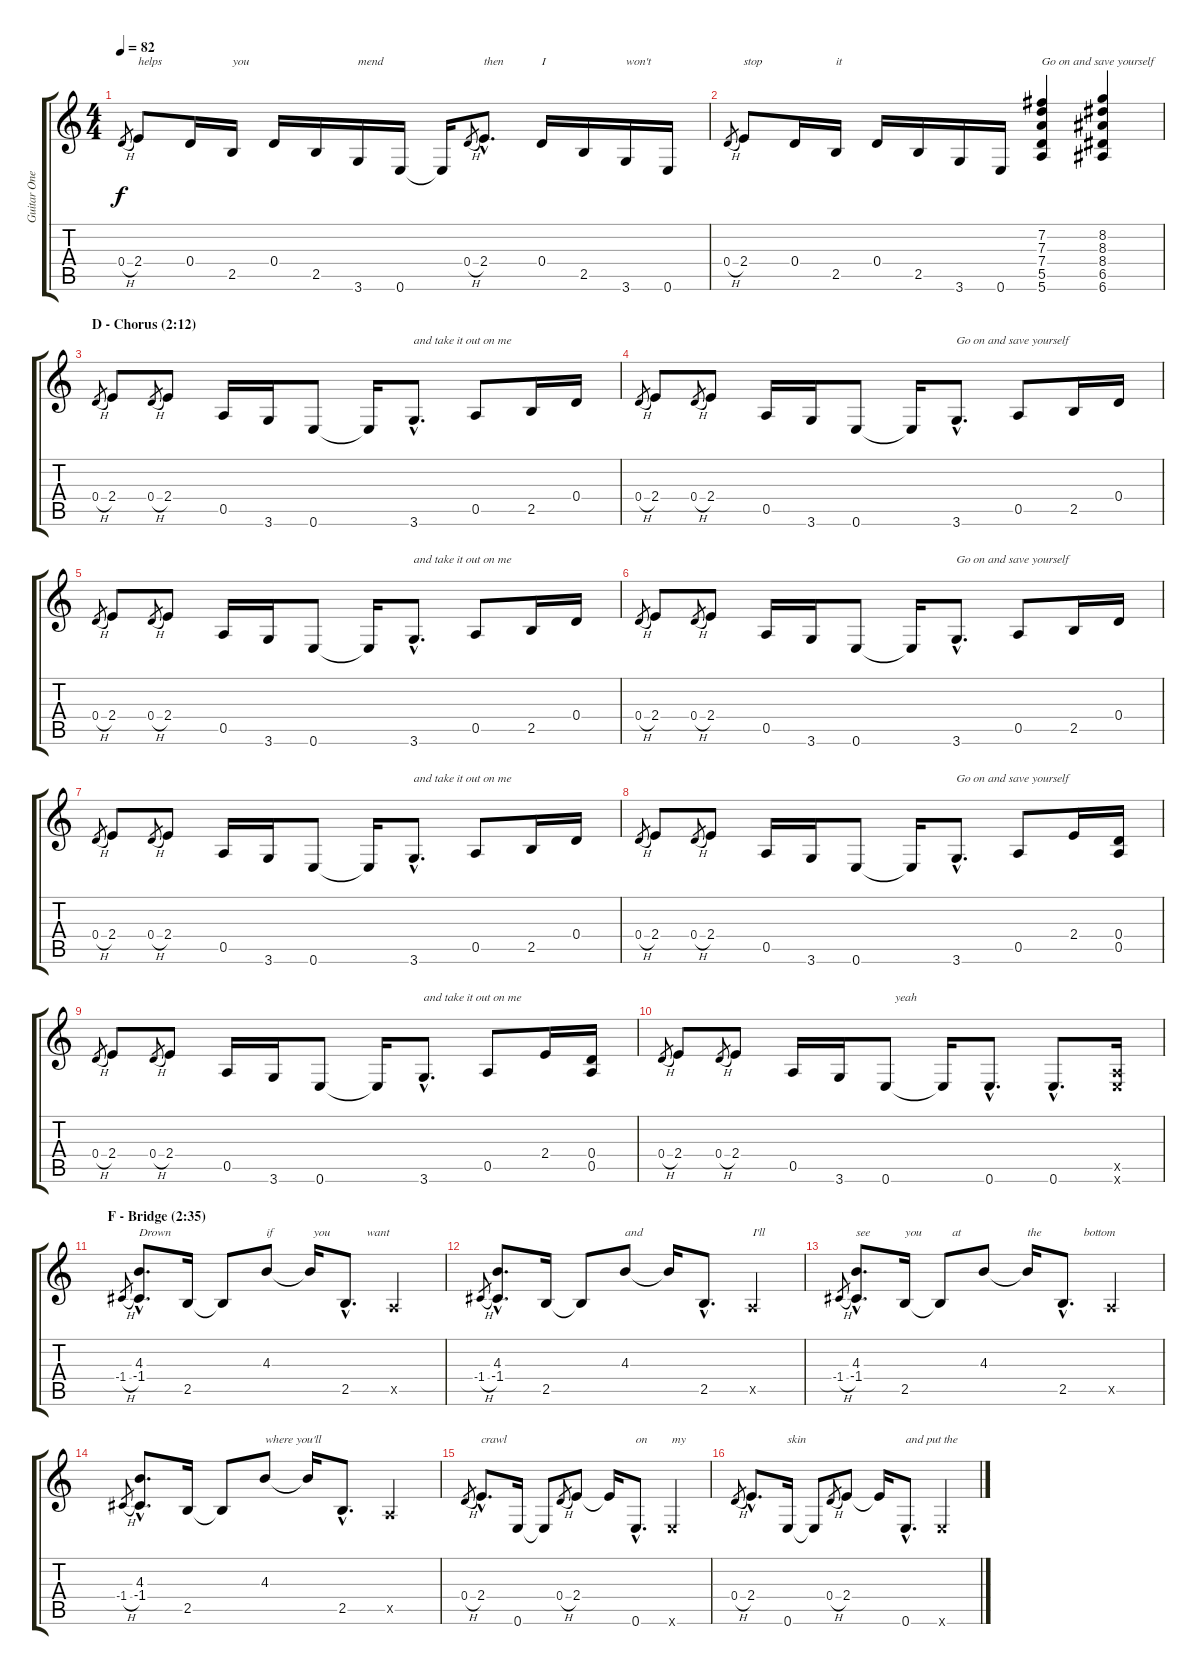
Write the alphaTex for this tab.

\track ("Guitar One" "Guitar One") {instrument distortionguitar}
\staff {score tabs}
\tuning (E4 B3 G3 D3 A2 E2) {hide}
\ts (4 4)
\tempo 82
\clef g2
\ks c
0.4{h}.8{gr dy f} 2.4.8{txt "helps"} 0.4.16 2.5.16{txt "you"} 0.4.16 2.5.16 3.6.16{txt "mend"} 0.6.16 0.6{t}.16 0.4{h}.8{gr} 2.4{hac}.8{d txt "then"} 0.4.16{txt "I"} 2.5.16 3.6.16{txt "won't"} 0.6.16 |
0.4{h}.8{gr} 2.4.8{txt "stop"} 0.4.16 2.5.16{txt "it"} 0.4.16 2.5.16 3.6.16 0.6.16 (7.2 7.3 7.4 5.5 5.6).4{txt "Go on and save yourself"} (8.2 8.3 8.4 6.5 6.6).4 |
\section ("" "D - Chorus (2:12)")
0.4{h}.8{gr} 2.4.8 0.4{h}.8{gr} 2.4.8 0.5.16 3.6.16 0.6.8 0.6{t}.16 3.6{hac}.8{d txt "and take it out on me"} 0.5.8 2.5.16 0.4.16 |
0.4{h}.8{gr} 2.4.8 0.4{h}.8{gr} 2.4.8 0.5.16 3.6.16 0.6.8 0.6{t}.16 3.6{hac}.8{d txt "Go on and save yourself"} 0.5.8 2.5.16 0.4.16 |
0.4{h}.8{gr} 2.4.8 0.4{h}.8{gr} 2.4.8 0.5.16 3.6.16 0.6.8 0.6{t}.16 3.6{hac}.8{d txt "and take it out on me"} 0.5.8 2.5.16 0.4.16 |
0.4{h}.8{gr} 2.4.8 0.4{h}.8{gr} 2.4.8 0.5.16 3.6.16 0.6.8 0.6{t}.16 3.6{hac}.8{d txt "Go on and save yourself"} 0.5.8 2.5.16 0.4.16 |
0.4{h}.8{gr} 2.4.8 0.4{h}.8{gr} 2.4.8 0.5.16 3.6.16 0.6.8 0.6{t}.16 3.6{hac}.8{d txt "and take it out on me"} 0.5.8 2.5.16 0.4.16 |
0.4{h}.8{gr} 2.4.8 0.4{h}.8{gr} 2.4.8 0.5.16 3.6.16 0.6.8 0.6{t}.16 3.6{hac}.8{d txt "Go on and save yourself"} 0.5.8 2.4.16 (0.4 0.5).16 |
0.4{h}.8{gr} 2.4.8 0.4{h}.8{gr} 2.4.8 0.5.16 3.6.16 0.6.8 0.6{t}.16 3.6{hac}.8{d txt "and take it out on me"} 0.5.8 2.4.16 (0.4 0.5).16 |
0.4{h}.8{gr} 2.4.8 0.4{h}.8{gr} 2.4.8 0.5.16 3.6.16 0.6.8{txt "   yeah"} 0.6{t}.16 0.6{hac}.8{d} 0.6{hac}.8{d} (0.5{x} 0.6{x}).16 |
\section ("" "F - Bridge (2:35)")
-1.4{h}.8{gr} (4.3{hac} -1.4{hac}).8{d txt "Drown"} 2.5.16 2.5{t}.8 4.3.8{txt "if"} 4.3{t}.16{txt " you"} 2.5{hac}.8{d txt "       want"} 0.5{x}.4 |
-1.4{h}.8{gr} (4.3{hac} -1.4{hac}).8{d} 2.5.16 2.5{t}.8 4.3.8{txt "and"} 4.3{t}.16 2.5{hac}.8{d} 0.5{x}.4{txt "I'll"} |
-1.4{h}.8{gr} (4.3{hac} -1.4{hac}).8{d txt "see"} 2.5.16{txt "you"} 2.5{t}.8{txt "    at"} 4.3.8 4.3{t}.16{txt "the"} 2.5{hac}.8{d txt "       bottom"} 0.5{x}.4 |
-1.4{h}.8{gr} (4.3{hac} -1.4{hac}).8{d} 2.5.16 2.5{t}.8 4.3.8{txt "where you'll"} 4.3{t}.16 2.5{hac}.8{d} 0.5{x}.4 |
0.4{h}.8{gr} 2.4{hac}.8{d txt "crawl"} 0.6.16 0.6{t}.8 0.4{h}.8{gr} 2.4.8 2.4{t}.16 0.6{hac}.8{d txt "on"} 0.6{x}.4{txt "my"} |
0.4{h}.8{gr} 2.4{hac}.8{d} 0.6.16{txt "skin"} 0.6{t}.8 0.4{h}.8{gr} 2.4.8 2.4{t}.16 0.6{hac}.8{d txt "and put the"} 0.6{x}.4
